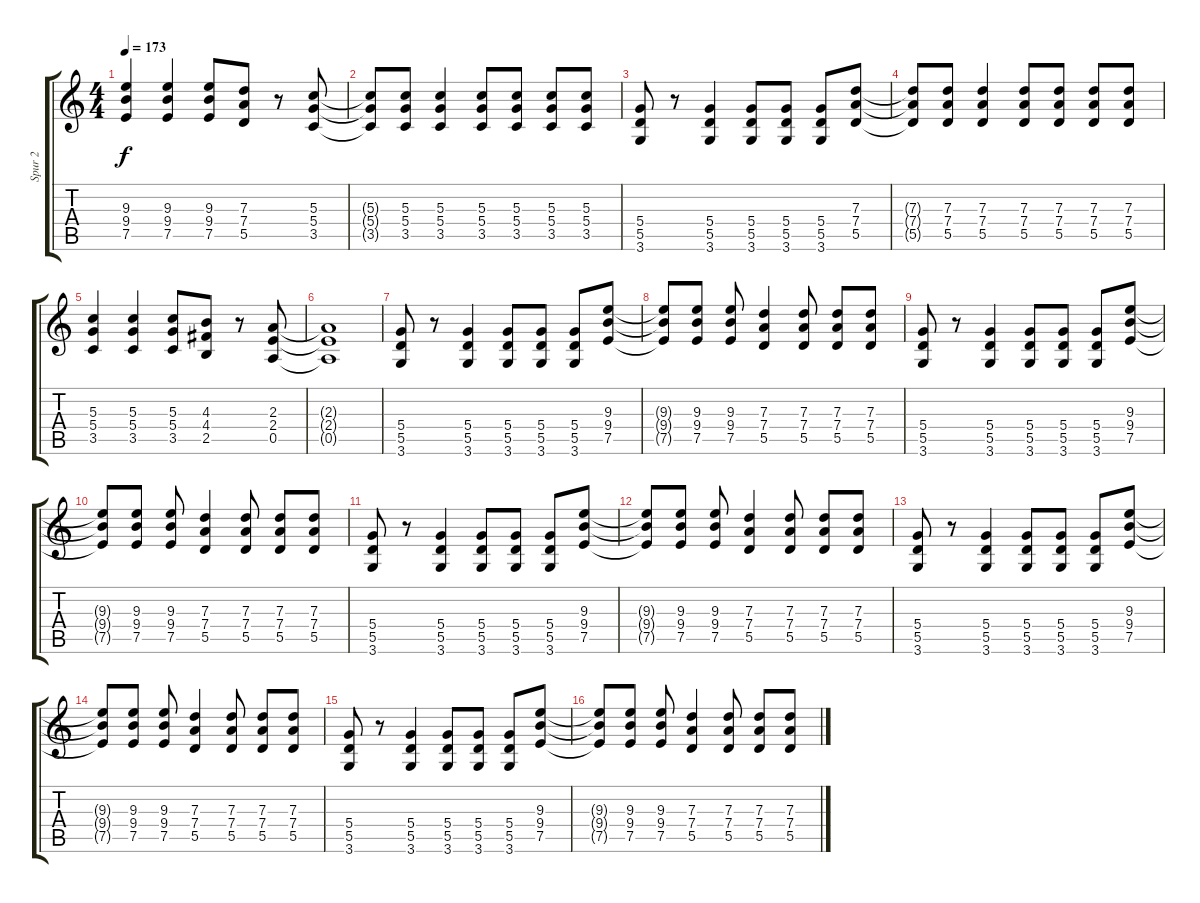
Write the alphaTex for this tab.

\track ("Spur 2" "Spur 2") {instrument distortionguitar}
\staff {score tabs}
\tuning (E4 B3 G3 D3 A2 E2) {hide}
\ts (4 4)
\tempo 173
\clef g2
\ks c
(9.3 9.4 7.5).4{dy f} (9.3 9.4 7.5).4 (9.3 9.4 7.5).8 (7.3 7.4 5.5).8 r.8 (5.3 5.4 3.5).8 |
(5.3{t} 5.4{t} 3.5{t}).8 (5.3 5.4 3.5).8 (5.3 5.4 3.5).4 (5.3 5.4 3.5).8 (5.3 5.4 3.5).8 (5.3 5.4 3.5).8 (5.3 5.4 3.5).8 |
(5.4 5.5 3.6).8 r.8 (5.4 5.5 3.6).4 (5.4 5.5 3.6).8 (5.4 5.5 3.6).8 (5.4 5.5 3.6).8 (7.3 7.4 5.5).8 |
(7.3{t} 7.4{t} 5.5{t}).8 (7.3 7.4 5.5).8 (7.3 7.4 5.5).4 (7.3 7.4 5.5).8 (7.3 7.4 5.5).8 (7.3 7.4 5.5).8 (7.3 7.4 5.5).8 |
(5.3 5.4 3.5).4 (5.3 5.4 3.5).4 (5.3 5.4 3.5).8 (4.3 4.4 2.5).8 r.8 (2.3 2.4 0.5).8 |
(2.3{t} 2.4{t} 0.5{t}).1 |
(5.4 5.5 3.6).8 r.8 (5.4 5.5 3.6).4 (5.4 5.5 3.6).8 (5.4 5.5 3.6).8 (5.4 5.5 3.6).8 (9.3 9.4 7.5).8 |
(9.3{t} 9.4{t} 7.5{t}).8 (9.3 9.4 7.5).8 (9.3 9.4 7.5).8 (7.3 7.4 5.5).4 (7.3 7.4 5.5).8 (7.3 7.4 5.5).8 (7.3 7.4 5.5).8 |
(5.4 5.5 3.6).8 r.8 (5.4 5.5 3.6).4 (5.4 5.5 3.6).8 (5.4 5.5 3.6).8 (5.4 5.5 3.6).8 (9.3 9.4 7.5).8 |
(9.3{t} 9.4{t} 7.5{t}).8 (9.3 9.4 7.5).8 (9.3 9.4 7.5).8 (7.3 7.4 5.5).4 (7.3 7.4 5.5).8 (7.3 7.4 5.5).8 (7.3 7.4 5.5).8 |
(5.4 5.5 3.6).8 r.8 (5.4 5.5 3.6).4 (5.4 5.5 3.6).8 (5.4 5.5 3.6).8 (5.4 5.5 3.6).8 (9.3 9.4 7.5).8 |
(9.3{t} 9.4{t} 7.5{t}).8 (9.3 9.4 7.5).8 (9.3 9.4 7.5).8 (7.3 7.4 5.5).4 (7.3 7.4 5.5).8 (7.3 7.4 5.5).8 (7.3 7.4 5.5).8 |
(5.4 5.5 3.6).8 r.8 (5.4 5.5 3.6).4 (5.4 5.5 3.6).8 (5.4 5.5 3.6).8 (5.4 5.5 3.6).8 (9.3 9.4 7.5).8 |
(9.3{t} 9.4{t} 7.5{t}).8 (9.3 9.4 7.5).8 (9.3 9.4 7.5).8 (7.3 7.4 5.5).4 (7.3 7.4 5.5).8 (7.3 7.4 5.5).8 (7.3 7.4 5.5).8 |
(5.4 5.5 3.6).8 r.8 (5.4 5.5 3.6).4 (5.4 5.5 3.6).8 (5.4 5.5 3.6).8 (5.4 5.5 3.6).8 (9.3 9.4 7.5).8 |
(9.3{t} 9.4{t} 7.5{t}).8 (9.3 9.4 7.5).8 (9.3 9.4 7.5).8 (7.3 7.4 5.5).4 (7.3 7.4 5.5).8 (7.3 7.4 5.5).8 (7.3 7.4 5.5).8
